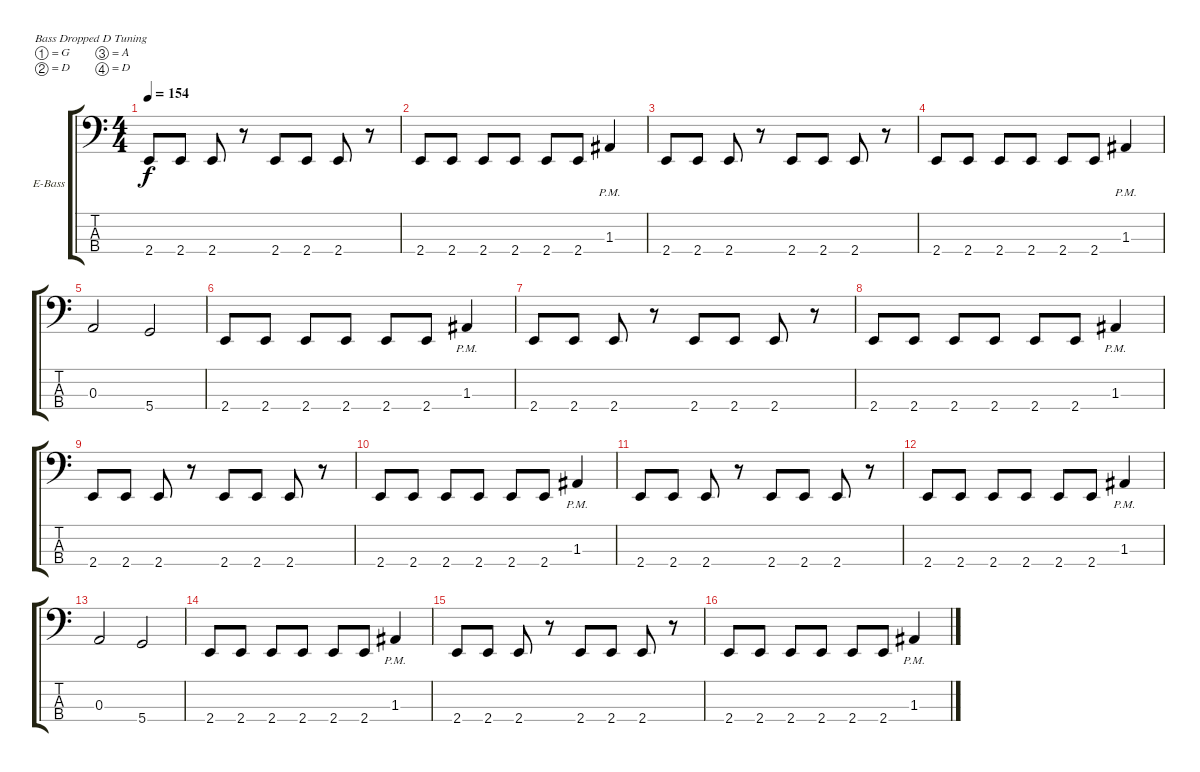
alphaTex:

\bracketExtendMode groupsimilarinstruments
\firstSystemTrackNameOrientation horizontal
\otherSystemsTrackNameOrientation horizontal
\track ("Bass guitar (Oliver)" "E-Bass") {instrument electricbassfinger}
\staff {score tabs}
\tuning (G2 D2 A1 D1)
\ts (4 4)
\tempo 154
\clef f4
\ks c
2.4.8{dy f} 2.4.8 2.4.8 r.8 2.4.8 2.4.8 2.4.8 r.8 |
2.4.8 2.4.8 2.4.8 2.4.8 2.4.8 2.4.8 1.3{pm}.4 |
2.4.8 2.4.8 2.4.8 r.8 2.4.8 2.4.8 2.4.8 r.8 |
2.4.8 2.4.8 2.4.8 2.4.8 2.4.8 2.4.8 1.3{pm}.4 |
0.3.2 5.4.2 |
2.4.8 2.4.8 2.4.8 2.4.8 2.4.8 2.4.8 1.3{pm}.4 |
2.4.8 2.4.8 2.4.8 r.8 2.4.8 2.4.8 2.4.8 r.8 |
2.4.8 2.4.8 2.4.8 2.4.8 2.4.8 2.4.8 1.3{pm}.4 |
2.4.8 2.4.8 2.4.8 r.8 2.4.8 2.4.8 2.4.8 r.8 |
2.4.8 2.4.8 2.4.8 2.4.8 2.4.8 2.4.8 1.3{pm}.4 |
2.4.8 2.4.8 2.4.8 r.8 2.4.8 2.4.8 2.4.8 r.8 |
2.4.8 2.4.8 2.4.8 2.4.8 2.4.8 2.4.8 1.3{pm}.4 |
0.3.2 5.4.2 |
2.4.8 2.4.8 2.4.8 2.4.8 2.4.8 2.4.8 1.3{pm}.4 |
2.4.8 2.4.8 2.4.8 r.8 2.4.8 2.4.8 2.4.8 r.8 |
2.4.8 2.4.8 2.4.8 2.4.8 2.4.8 2.4.8 1.3{pm}.4
